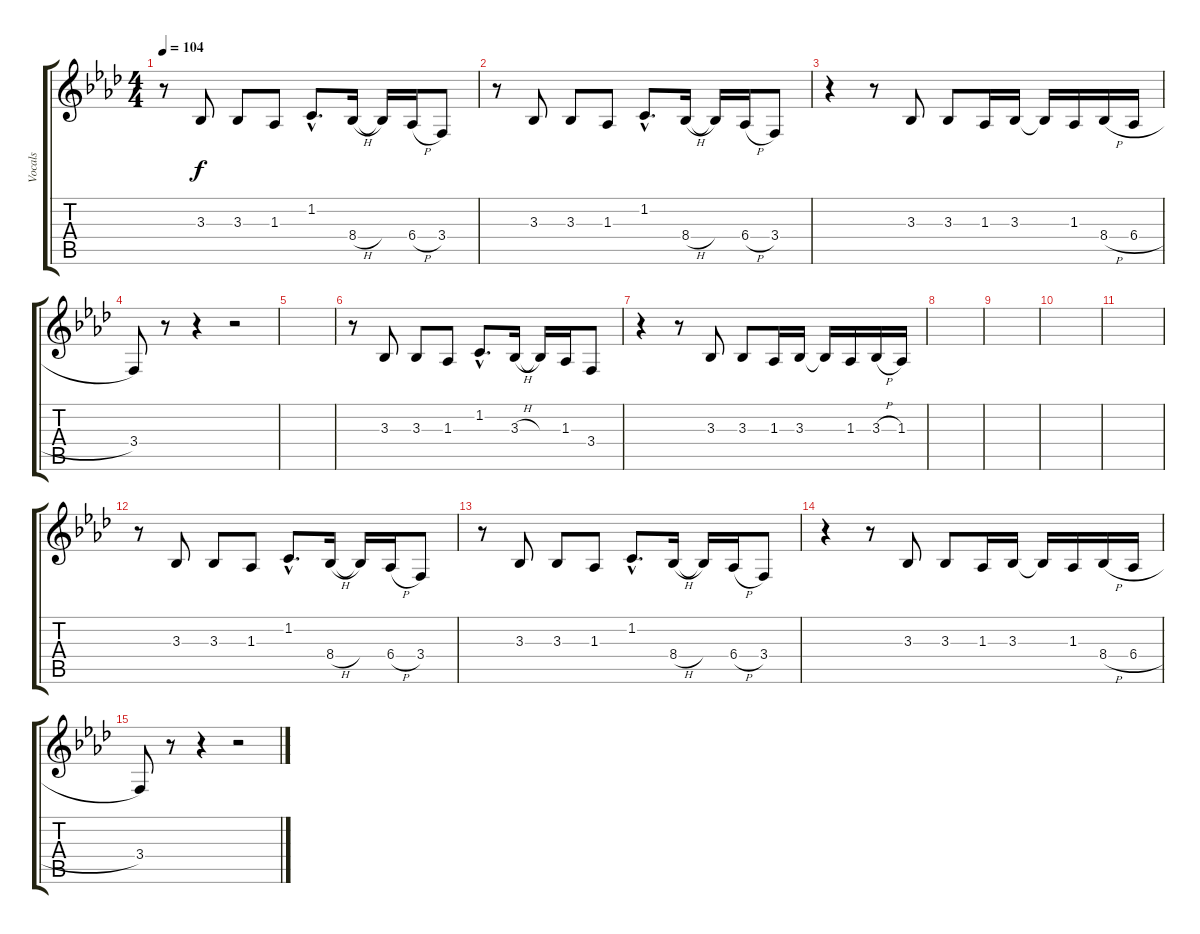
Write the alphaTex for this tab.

\track ("Vocals" "Vocals") {instrument lead6voice}
\staff {score tabs}
\tuning (E4 B3 G3 D3 A2 E2) {hide}
\ts (4 4)
\tempo 104
\clef g2
\ks ab
r.8{dy f} 3.3.8 3.3.8 1.3.8 1.2{hac}.8{d} 8.4{h}.16 8.4{t}.16 6.4{h}.16 3.4.8 |
r.8 3.3.8 3.3.8 1.3.8 1.2{hac}.8{d} 8.4{h}.16 8.4{t}.16 6.4{h}.16 3.4.8 |
r.4 r.8 3.3.8 3.3.8 1.3.16 3.3.16 3.3{t}.16 1.3.16 8.4{h}.16 6.4{h}.16 |
3.4.8 r.8 r.4 r.2 |
|
r.8 3.3.8 3.3.8 1.3.8 1.2{hac}.8{d} 3.3{h}.16 3.3{t}.16 1.3.16 3.4.8 |
r.4 r.8 3.3.8 3.3.8 1.3.16 3.3.16 3.3{t}.16 1.3.16 3.3{h}.16 1.3.16 |
|
|
|
|
r.8 3.3.8 3.3.8 1.3.8 1.2{hac}.8{d} 8.4{h}.16 8.4{t}.16 6.4{h}.16 3.4.8 |
r.8 3.3.8 3.3.8 1.3.8 1.2{hac}.8{d} 8.4{h}.16 8.4{t}.16 6.4{h}.16 3.4.8 |
r.4 r.8 3.3.8 3.3.8 1.3.16 3.3.16 3.3{t}.16 1.3.16 8.4{h}.16 6.4{h}.16 |
3.4.8 r.8 r.4 r.2
